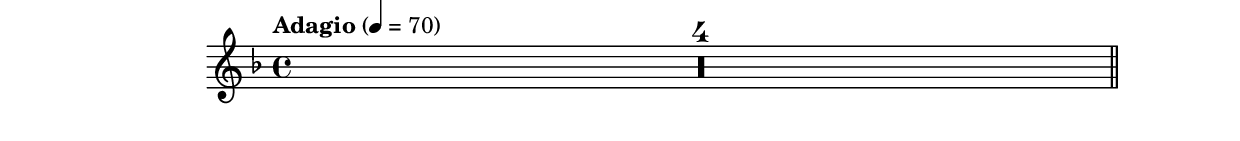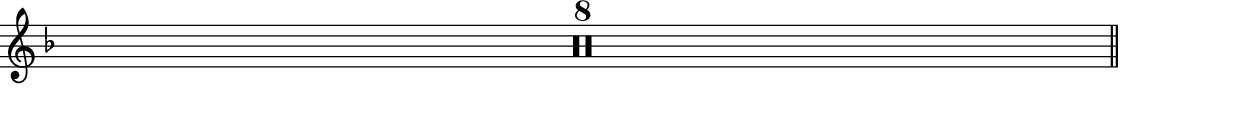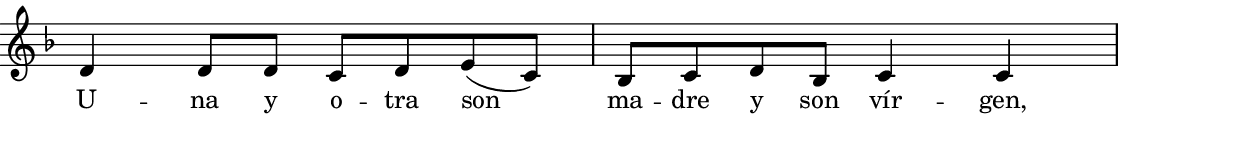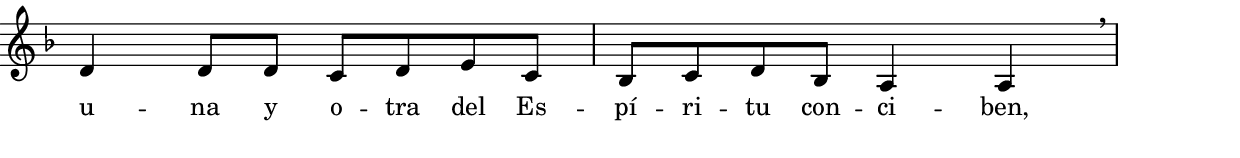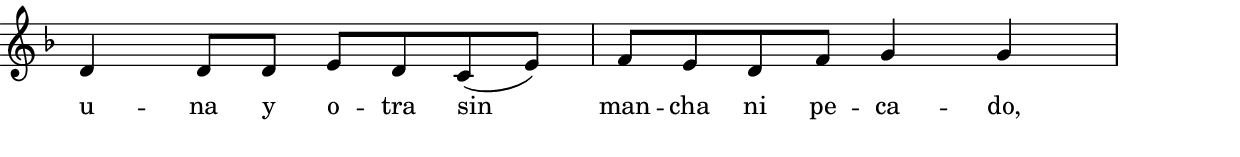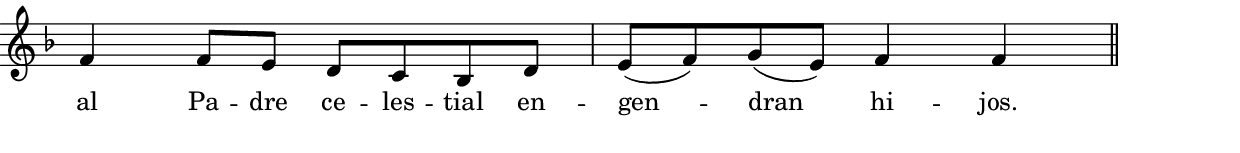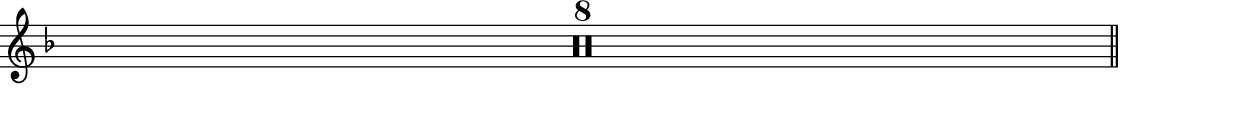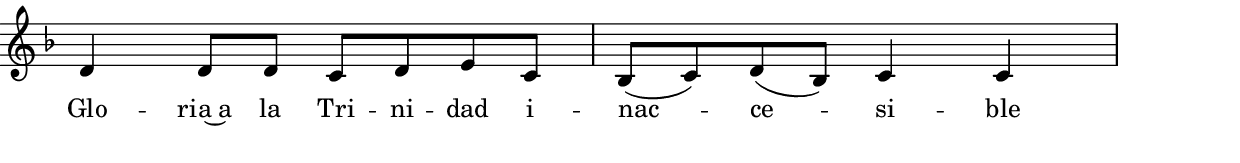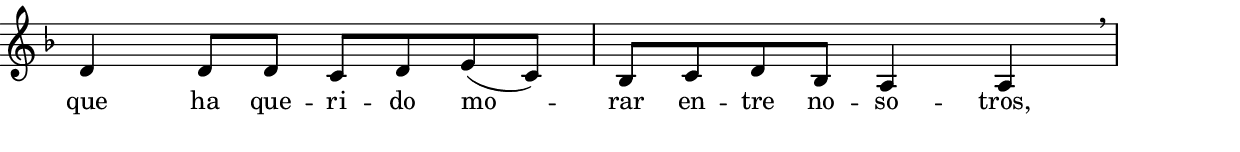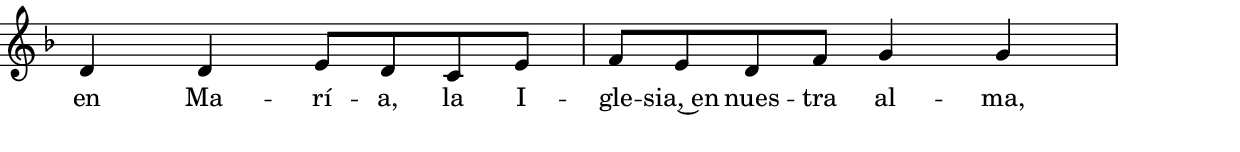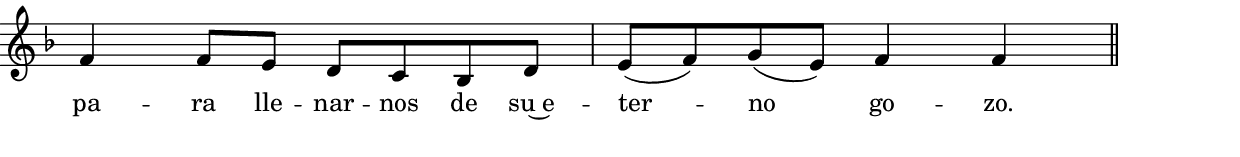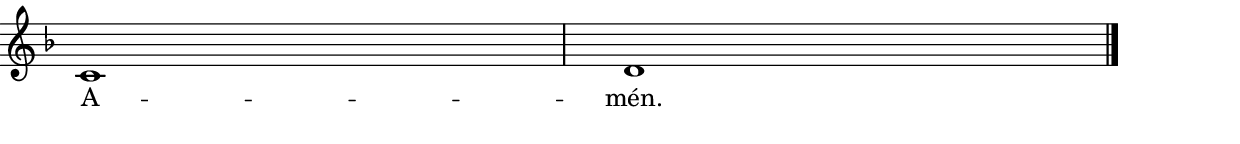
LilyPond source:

%% Generated by lilypond-book
%% Options: [indent=0\mm,line-width=550\pt]
\include "lilypond-book-preamble.ly"


% ****************************************************************
% Start cut-&-pastable-section
% ****************************************************************

#(ly:set-option 'eps-box-padding 3.000000)



\paper {
  indent = 0\mm
  line-width = 550\pt
  % offset the left padding, also add 1mm as lilypond creates cropped
  % images with a little space on the right
  line-width = #(- line-width (* mm  3.000000) (* mm 1))
}

\layout {
  
}





% ****************************************************************
% ly snippet:
% ****************************************************************
\sourcefileline 762
% *************************************************************************************
%	Madre de la iglesia - Melody inspired by the compositions of Mons Marco Frisina
%   	Music and accompaniment by serachsam
% *************************************************************************************
\language "espanol"
\version "2.23.2"

% --- Global parameters
particle = 1
jump = \break

% --- Includes
\include "global.ily"
alto_music = \relative do' {
  \compressEmptyMeasures
  \dynamicUp

  R1*4 | #(if (= particle 1) jump "") % 4
  R1*8 | #(if (= particle 1) jump "") % 12
  re4 re8 re do8 re mi( do) |
  sib8 do re sib do4 do	|
  re4 re8 re do re mi do |
  sib do re sib la4 la \breathe | #(if (= particle 1) jump "") % 16
  re4 re8 re mi8 re do( mi) |
  fa8 mi re fa sol4 sol	|
  fa4 fa8 mi re do sib re |
  mi( fa) sol( mi) fa4 fa | #(if (= particle 1) jump "") % 20
  R1*8 | #(if (= particle 1) jump "") % 28
  re4 re8 re do8 re mi do |
  sib8( do) re( sib) do4 do |
  re4 re8 re do re mi( do) |
  sib do re sib la4 la \breathe | #(if (= particle 1) jump "") % 32
  re4 re mi8 re do mi |
  fa8 mi re fa sol4 sol |
  fa4 fa8 mi re do sib re |
  mi( fa) sol( mi) fa4 fa | #(if (= particle 1) jump "") % 36
  do1 |
  re1 |
}

alto_lyrics = \lyricmode {
  U -- na y o -- tra son ma -- dre y son vír -- gen,
  u -- na y o -- tra del Es -- pí -- ri -- tu con -- ci -- ben,
  u -- na y o -- tra sin man -- cha ni pe -- ca -- do,
  al Pa -- dre ce -- les -- tial en -- gen -- dran hi -- jos.

  Glo -- ria~a la Tri -- ni -- dad i -- nac -- ce -- si -- ble
  que ha que -- ri -- do mo -- rar en -- tre no -- so -- tros,
  en Ma -- rí -- a, la I -- gle -- sia,~en nues -- tra al -- ma,
  pa -- ra lle -- nar -- nos de su~e -- ter -- no go -- zo.

  A -- mén.
}


% --- Global size
% #(set-global-staff-size 20)

% --- Header
\markup { \fill-line { \center-column { \fontsize #5 \smallCaps "Madre de la Iglesia" \fontsize #2 "Misa de Cristo Rey" "Communio - Himno Memoria María, Madre de la Iglesia" } } }
%\markup { \fill-line { " " \right-column { \fontsize #2 "Letra: Pablo VI" } } }
\markup { \fill-line { \fontsize #2 "Contralto" \center-column { \fontsize #2 "Linda Martínez" } } }
\markup { \fill-line { " " \center-column { \fontsize #2 "Samuel Gutiérrez" } } }
\header {
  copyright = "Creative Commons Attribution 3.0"
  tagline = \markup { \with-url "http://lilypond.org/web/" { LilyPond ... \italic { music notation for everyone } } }
  breakbefore = ##t
}

% --- Music

% --- Harmony

\score {
  <<
    \new Staff <<
      \set Staff.midiInstrument = #"choir aahs"
      \set Staff.midiMaximumVolume = #1.5

      \new Voice = "alto" <<
        \global \alto_music
      >>
      \new Lyrics = "alto"
      \context Lyrics = "alto" \lyricsto "alto" \alto_lyrics
    >>
  >>
  \midi { }
  \layout { }
}

% --- Paper
\paper{
  #(set-default-paper-size "letter")
  indent=3.5\cm
  page-breaking = #ly:page-turn-breaking
}




% ****************************************************************
% end ly snippet
% ****************************************************************
